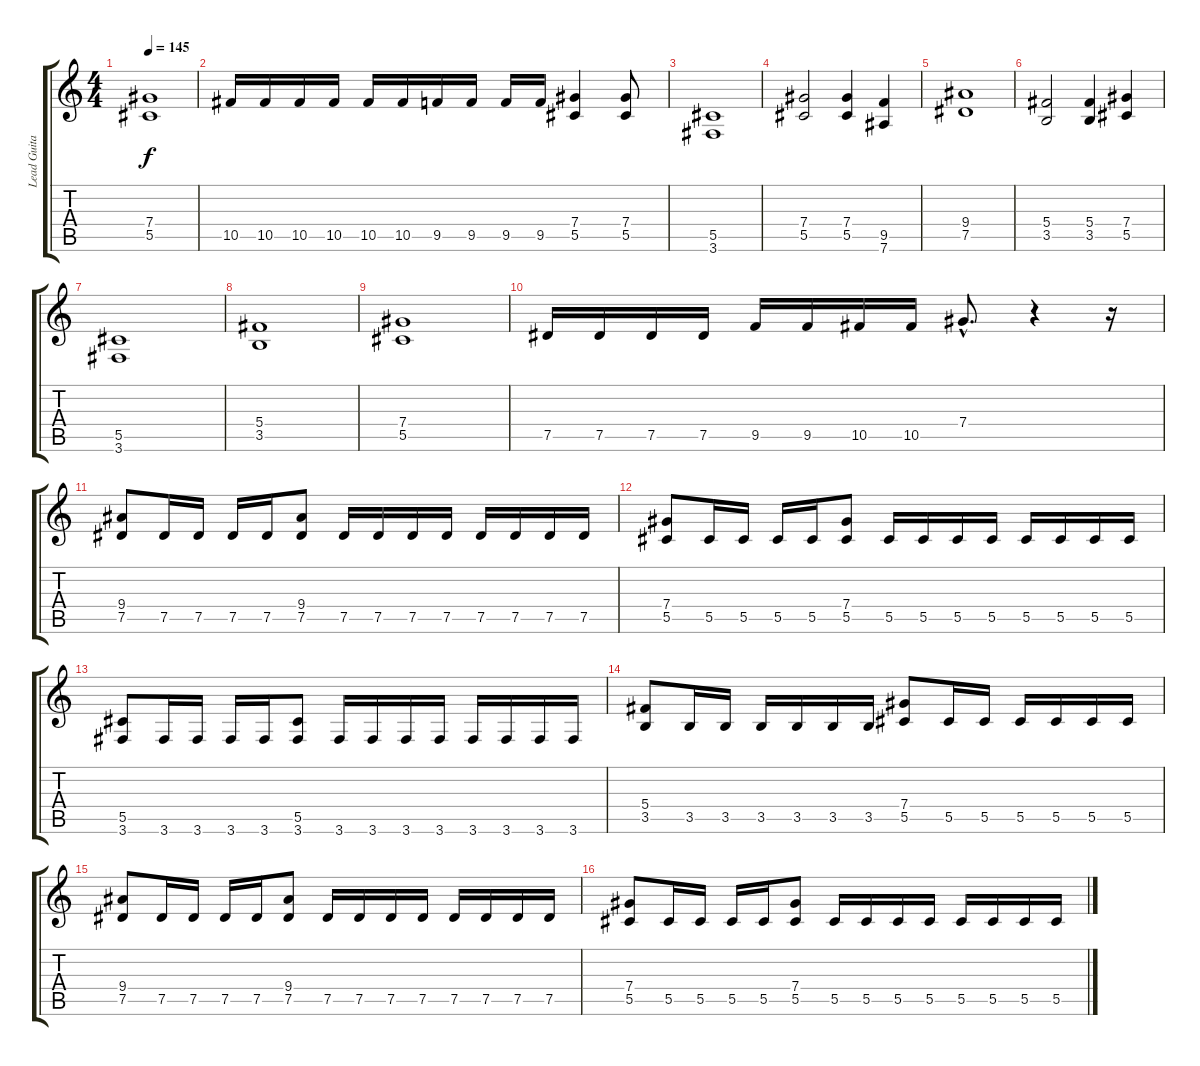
\track ("Lead Guitar" "Lead Guita") {instrument distortionguitar}
\staff {score tabs}
\tuning (Eb4 Bb3 Gb3 Db3 Ab2 Eb2) {hide}
\ts (4 4)
\tempo 145
\clef g2
\ks c
(7.4 5.5).1{dy f} |
10.5.16 10.5.16 10.5.16 10.5.16 10.5.16 10.5.16 9.5.16 9.5.16 9.5.16 9.5.16 (7.4 5.5).4 (7.4 5.5).8 |
(5.5 3.6).1 |
(7.4 5.5).2 (7.4 5.5).4 (9.5 7.6).4 |
(9.4 7.5).1 |
(5.4 3.5).2 (5.4 3.5).4 (7.4 5.5).4 |
(5.5 3.6).1 |
(5.4 3.5).1 |
(7.4 5.5).1 |
7.5.16 7.5.16 7.5.16 7.5.16 9.5.16 9.5.16 10.5.16 10.5.16 7.4{hac}.8{d} r.4 r.16 |
(9.4 7.5).8 7.5.16 7.5.16 7.5.16 7.5.16 (9.4 7.5).8 7.5.16 7.5.16 7.5.16 7.5.16 7.5.16 7.5.16 7.5.16 7.5.16 |
(7.4 5.5).8 5.5.16 5.5.16 5.5.16 5.5.16 (7.4 5.5).8 5.5.16 5.5.16 5.5.16 5.5.16 5.5.16 5.5.16 5.5.16 5.5.16 |
(5.5 3.6).8 3.6.16 3.6.16 3.6.16 3.6.16 (5.5 3.6).8 3.6.16 3.6.16 3.6.16 3.6.16 3.6.16 3.6.16 3.6.16 3.6.16 |
(5.4 3.5).8 3.5.16 3.5.16 3.5.16 3.5.16 3.5.16 3.5.16 (7.4 5.5).8 5.5.16 5.5.16 5.5.16 5.5.16 5.5.16 5.5.16 |
(9.4 7.5).8 7.5.16 7.5.16 7.5.16 7.5.16 (9.4 7.5).8 7.5.16 7.5.16 7.5.16 7.5.16 7.5.16 7.5.16 7.5.16 7.5.16 |
(7.4 5.5).8 5.5.16 5.5.16 5.5.16 5.5.16 (7.4 5.5).8 5.5.16 5.5.16 5.5.16 5.5.16 5.5.16 5.5.16 5.5.16 5.5.16
